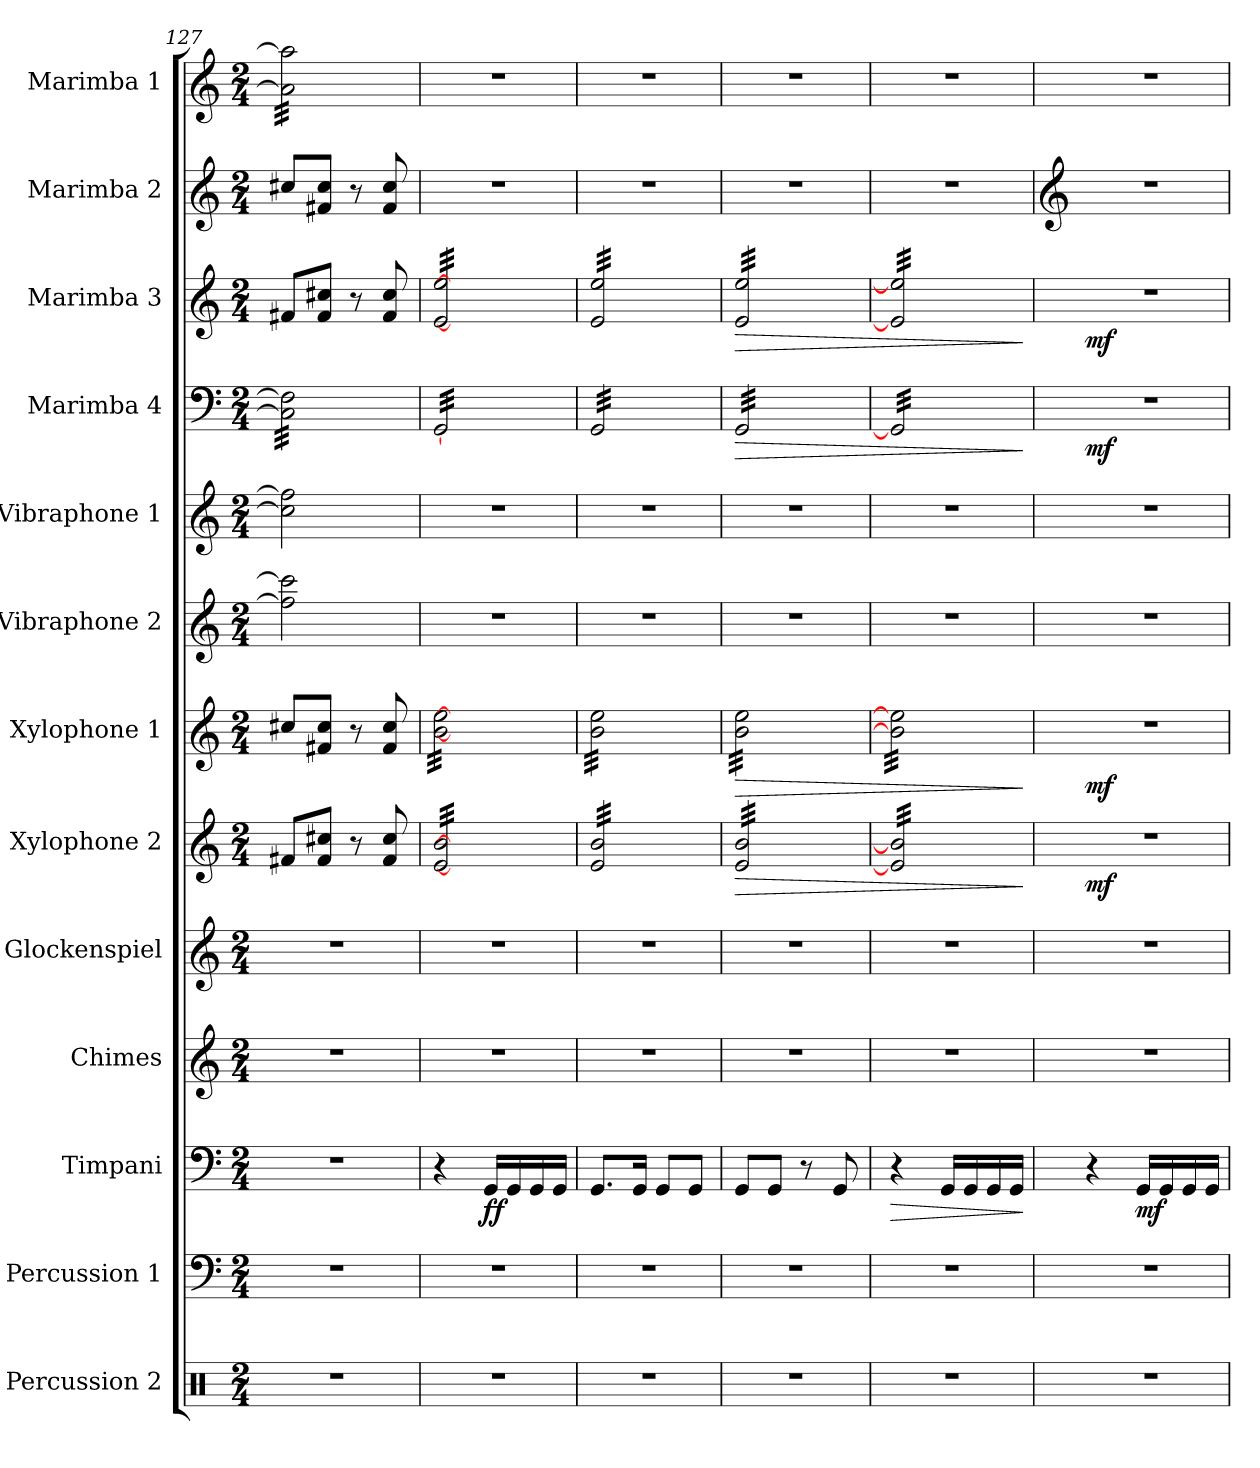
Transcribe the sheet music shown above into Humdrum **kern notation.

**kern	**kern	**kern	**dynam	**kern	**kern	**kern	**dynam	**kern	**dynam	**kern	**kern	**kern	**dynam	**kern	**dynam	**kern	**kern
*part13	*part12	*part11	*part11	*part10	*part9	*part8	*part8	*part7	*part7	*part6	*part5	*part4	*part4	*part3	*part3	*part2	*part1
*staff13	*staff12	*staff11	*staff11	*staff10	*staff9	*staff8	*staff8	*staff7	*staff7	*staff6	*staff5	*staff4	*staff4	*staff3	*staff3	*staff2	*staff1
*I"Percussion 2	*I"Percussion 1	*I"Timpani	*	*I"Chimes	*I"Glockenspiel	*I"Xylophone 2	*	*I"Xylophone 1	*	*I"Vibraphone 2	*I"Vibraphone 1	*I"Marimba 4	*	*I"Marimba 3	*	*I"Marimba 2	*I"Marimba 1
*I'Perc 2	*I'Perc 1	*I'Timp.	*	*I'Chm.	*I'Glk.	*I'X2	*	*I'X1	*	*I'V2	*I'V1	*I'M4	*	*I'M3	*	*I'M2	*I'M1
*clefX	*clefF4	*clefF4	*	*clefG2	*clefG2	*clefG2	*	*clefG2	*	*clefG2	*clefG2	*clefF4	*	*clefG2	*	*clefG2	*clefG2
*	*	*	*	*	*ITrd-14c-24	*ITrd-7c-12	*	*ITrd-7c-12	*	*	*	*	*	*	*	*	*
*k[]	*k[]	*k[]	*	*k[]	*k[]	*k[]	*	*k[]	*	*k[]	*k[]	*k[]	*	*k[]	*	*k[]	*k[]
*M2/4	*M2/4	*M2/4	*	*M2/4	*M2/4	*M2/4	*	*M2/4	*	*M2/4	*M2/4	*M2/4	*	*M2/4	*	*M2/4	*M2/4
=127	=127	=127	=127	=127	=127	=127	=127	=127	=127	=127	=127	=127	=127	=127	=127	=127	=127
*	*	*	*	*	*	*	*	*	*	*	*	*tremolo	*	*	*	*	*
*	*	*	*	*	*	*	*	*	*	*	*	*	*	*	*	*	*tremolo
2r	2r	2r	.	2r	2r	8ff#X/L	.	8ccc#X/L	.	2ff#\] 2ccc#\]	2cc#\] 2ff#\]	32C#\] 32F#\]LLL	.	8f#X/L	.	8cc#X/L	32a#\] 32aa#\]LLL
.	.	.	.	.	.	.	.	.	.	.	.	32C#\ 32F#\	.	.	.	.	32a#\ 32aa#\
.	.	.	.	.	.	.	.	.	.	.	.	32C#\ 32F#\	.	.	.	.	32a#\ 32aa#\
.	.	.	.	.	.	.	.	.	.	.	.	32C#\ 32F#\	.	.	.	.	32a#\ 32aa#\
.	.	.	.	.	.	8ff#/ 8ccc#X/J	.	8ff#X/ 8ccc#/J	.	.	.	32C#\ 32F#\	.	8f#/ 8cc#X/J	.	8f#X/ 8cc#/J	32a#\ 32aa#\
.	.	.	.	.	.	.	.	.	.	.	.	32C#\ 32F#\	.	.	.	.	32a#\ 32aa#\
.	.	.	.	.	.	.	.	.	.	.	.	32C#\ 32F#\	.	.	.	.	32a#\ 32aa#\
.	.	.	.	.	.	.	.	.	.	.	.	32C#\ 32F#\	.	.	.	.	32a#\ 32aa#\
.	.	.	.	.	.	8r	.	8r	.	.	.	32C#\ 32F#\	.	8r	.	8r	32a#\ 32aa#\
.	.	.	.	.	.	.	.	.	.	.	.	32C#\ 32F#\	.	.	.	.	32a#\ 32aa#\
.	.	.	.	.	.	.	.	.	.	.	.	32C#\ 32F#\	.	.	.	.	32a#\ 32aa#\
.	.	.	.	.	.	.	.	.	.	.	.	32C#\ 32F#\	.	.	.	.	32a#\ 32aa#\
.	.	.	.	.	.	8ff#/ 8ccc#/	.	8ff#/ 8ccc#/	.	.	.	32C#\ 32F#\	.	8f#/ 8cc#/	.	8f#/ 8cc#/	32a#\ 32aa#\
.	.	.	.	.	.	.	.	.	.	.	.	32C#\ 32F#\	.	.	.	.	32a#\ 32aa#\
.	.	.	.	.	.	.	.	.	.	.	.	32C#\ 32F#\	.	.	.	.	32a#\ 32aa#\
.	.	.	.	.	.	.	.	.	.	.	.	32C#\ 32F#\JJJ	.	.	.	.	32a#\ 32aa#\JJJ
*	*	*	*	*	*	*	*	*	*	*	*	*	*	*	*	*	*Xtremolo
=128	=128	=128	=128	=128	=128	=128	=128	=128	=128	=128	=128	=128	=128	=128	=128	=128	=128
*	*	*	*	*	*	*tremolo	*	*	*	*	*	*	*	*	*	*	*
*	*	*	*	*	*	*	*	*tremolo	*	*	*	*	*	*	*	*	*
*	*	*	*	*	*	*	*	*	*	*	*	*	*	*tremolo	*	*	*
2r	2r	4r	.	2r	2r	[32ee/ [32bb/LLL	.	[32bb\ [32eee\LLL	.	2r	2r	[32GG/LLL	.	[32e/ [32ee/LLL	.	2r	2r
.	.	.	.	.	.	32ee/ 32bb/	.	32bb\ 32eee\	.	.	.	32GG/	.	32e/ 32ee/	.	.	.
.	.	.	.	.	.	32ee/ 32bb/	.	32bb\ 32eee\	.	.	.	32GG/	.	32e/ 32ee/	.	.	.
.	.	.	.	.	.	32ee/ 32bb/	.	32bb\ 32eee\	.	.	.	32GG/	.	32e/ 32ee/	.	.	.
.	.	.	.	.	.	32ee/ 32bb/	.	32bb\ 32eee\	.	.	.	32GG/	.	32e/ 32ee/	.	.	.
.	.	.	.	.	.	32ee/ 32bb/	.	32bb\ 32eee\	.	.	.	32GG/	.	32e/ 32ee/	.	.	.
.	.	.	.	.	.	32ee/ 32bb/	.	32bb\ 32eee\	.	.	.	32GG/	.	32e/ 32ee/	.	.	.
.	.	.	.	.	.	32ee/ 32bb/	.	32bb\ 32eee\	.	.	.	32GG/	.	32e/ 32ee/	.	.	.
!	!	!	!LO:DY:b	!	!	!	!	!	!	!	!	!	!	!	!	!	!
.	.	16GG/LL	ff	.	.	32ee/ 32bb/	.	32bb\ 32eee\	.	.	.	32GG/	.	32e/ 32ee/	.	.	.
.	.	.	.	.	.	32ee/ 32bb/	.	32bb\ 32eee\	.	.	.	32GG/	.	32e/ 32ee/	.	.	.
.	.	16GG/	.	.	.	32ee/ 32bb/	.	32bb\ 32eee\	.	.	.	32GG/	.	32e/ 32ee/	.	.	.
.	.	.	.	.	.	32ee/ 32bb/	.	32bb\ 32eee\	.	.	.	32GG/	.	32e/ 32ee/	.	.	.
.	.	16GG/	.	.	.	32ee/ 32bb/	.	32bb\ 32eee\	.	.	.	32GG/	.	32e/ 32ee/	.	.	.
.	.	.	.	.	.	32ee/ 32bb/	.	32bb\ 32eee\	.	.	.	32GG/	.	32e/ 32ee/	.	.	.
.	.	16GG/JJ	.	.	.	32ee/ 32bb/	.	32bb\ 32eee\	.	.	.	32GG/	.	32e/ 32ee/	.	.	.
.	.	.	.	.	.	32ee/ 32bb/JJJ	.	32bb\ 32eee\JJJ	.	.	.	32GG/JJJ	.	32e/ 32ee/JJJ	.	.	.
=129	=129	=129	=129	=129	=129	=129	=129	=129	=129	=129	=129	=129	=129	=129	=129	=129	=129
2r	2r	8.GG/L	.	2r	2r	32ee/ 32bb/LLL	.	32bb\ 32eee\LLL	.	2r	2r	32GG/LLL	.	32e/ 32ee/LLL	.	2r	2r
.	.	.	.	.	.	32ee/ 32bb/	.	32bb\ 32eee\	.	.	.	32GG/	.	32e/ 32ee/	.	.	.
.	.	.	.	.	.	32ee/ 32bb/	.	32bb\ 32eee\	.	.	.	32GG/	.	32e/ 32ee/	.	.	.
.	.	.	.	.	.	32ee/ 32bb/	.	32bb\ 32eee\	.	.	.	32GG/	.	32e/ 32ee/	.	.	.
.	.	.	.	.	.	32ee/ 32bb/	.	32bb\ 32eee\	.	.	.	32GG/	.	32e/ 32ee/	.	.	.
.	.	.	.	.	.	32ee/ 32bb/	.	32bb\ 32eee\	.	.	.	32GG/	.	32e/ 32ee/	.	.	.
.	.	16GG/Jk	.	.	.	32ee/ 32bb/	.	32bb\ 32eee\	.	.	.	32GG/	.	32e/ 32ee/	.	.	.
.	.	.	.	.	.	32ee/ 32bb/	.	32bb\ 32eee\	.	.	.	32GG/	.	32e/ 32ee/	.	.	.
.	.	8GG/L	.	.	.	32ee/ 32bb/	.	32bb\ 32eee\	.	.	.	32GG/	.	32e/ 32ee/	.	.	.
.	.	.	.	.	.	32ee/ 32bb/	.	32bb\ 32eee\	.	.	.	32GG/	.	32e/ 32ee/	.	.	.
.	.	.	.	.	.	32ee/ 32bb/	.	32bb\ 32eee\	.	.	.	32GG/	.	32e/ 32ee/	.	.	.
.	.	.	.	.	.	32ee/ 32bb/	.	32bb\ 32eee\	.	.	.	32GG/	.	32e/ 32ee/	.	.	.
.	.	8GG/J	.	.	.	32ee/ 32bb/	.	32bb\ 32eee\	.	.	.	32GG/	.	32e/ 32ee/	.	.	.
.	.	.	.	.	.	32ee/ 32bb/	.	32bb\ 32eee\	.	.	.	32GG/	.	32e/ 32ee/	.	.	.
.	.	.	.	.	.	32ee/ 32bb/	.	32bb\ 32eee\	.	.	.	32GG/	.	32e/ 32ee/	.	.	.
.	.	.	.	.	.	32ee/ 32bb/JJJ	.	32bb\ 32eee\JJJ	.	.	.	32GG/JJJ	.	32e/ 32ee/JJJ	.	.	.
=130	=130	=130	=130	=130	=130	=130	=130	=130	=130	=130	=130	=130	=130	=130	=130	=130	=130
!	!	!	!	!	!	!	!LO:HP:b	!	!LO:HP:b	!	!	!	!LO:HP:b	!	!LO:HP:b	!	!
2r	2r	8GG/L	.	2r	2r	32ee/ 32bb/LLL	>	32bb\ 32eee\LLL	>	2r	2r	32GG/LLL	>	32e/ 32ee/LLL	>	2r	2r
.	.	.	.	.	.	32ee/ 32bb/	.	32bb\ 32eee\	.	.	.	32GG/	.	32e/ 32ee/	.	.	.
.	.	.	.	.	.	32ee/ 32bb/	.	32bb\ 32eee\	.	.	.	32GG/	.	32e/ 32ee/	.	.	.
.	.	.	.	.	.	32ee/ 32bb/	.	32bb\ 32eee\	.	.	.	32GG/	.	32e/ 32ee/	.	.	.
.	.	8GG/J	.	.	.	32ee/ 32bb/	.	32bb\ 32eee\	.	.	.	32GG/	.	32e/ 32ee/	.	.	.
.	.	.	.	.	.	32ee/ 32bb/	.	32bb\ 32eee\	.	.	.	32GG/	.	32e/ 32ee/	.	.	.
.	.	.	.	.	.	32ee/ 32bb/	.	32bb\ 32eee\	.	.	.	32GG/	.	32e/ 32ee/	.	.	.
.	.	.	.	.	.	32ee/ 32bb/	.	32bb\ 32eee\	.	.	.	32GG/	.	32e/ 32ee/	.	.	.
.	.	8r	.	.	.	32ee/ 32bb/	.	32bb\ 32eee\	.	.	.	32GG/	.	32e/ 32ee/	.	.	.
.	.	.	.	.	.	32ee/ 32bb/	.	32bb\ 32eee\	.	.	.	32GG/	.	32e/ 32ee/	.	.	.
.	.	.	.	.	.	32ee/ 32bb/	.	32bb\ 32eee\	.	.	.	32GG/	.	32e/ 32ee/	.	.	.
.	.	.	.	.	.	32ee/ 32bb/	.	32bb\ 32eee\	.	.	.	32GG/	.	32e/ 32ee/	.	.	.
.	.	8GG/	.	.	.	32ee/ 32bb/	.	32bb\ 32eee\	.	.	.	32GG/	.	32e/ 32ee/	.	.	.
.	.	.	.	.	.	32ee/ 32bb/	.	32bb\ 32eee\	.	.	.	32GG/	.	32e/ 32ee/	.	.	.
.	.	.	.	.	.	32ee/ 32bb/	.	32bb\ 32eee\	.	.	.	32GG/	.	32e/ 32ee/	.	.	.
.	.	.	.	.	.	32ee/ 32bb/JJJ	.	32bb\ 32eee\JJJ	.	.	.	32GG/JJJ	.	32e/ 32ee/JJJ	.	.	.
=131	=131	=131	=131	=131	=131	=131	=131	=131	=131	=131	=131	=131	=131	=131	=131	=131	=131
!	!	!	!LO:HP:b	!	!	!	!	!	!	!	!	!	!	!	!	!	!
2r	2r	4r	>	2r	2r	32ee/] 32bb/]LLL	.	32bb\] 32eee\]LLL	.	2r	2r	32GG/]LLL	.	32e/] 32ee/]LLL	.	2r	2r
.	.	.	.	.	.	32ee/ 32bb/	.	32bb\ 32eee\	.	.	.	32GG/	.	32e/ 32ee/	.	.	.
.	.	.	.	.	.	32ee/ 32bb/	.	32bb\ 32eee\	.	.	.	32GG/	.	32e/ 32ee/	.	.	.
.	.	.	.	.	.	32ee/ 32bb/	.	32bb\ 32eee\	.	.	.	32GG/	.	32e/ 32ee/	.	.	.
.	.	.	.	.	.	32ee/ 32bb/	.	32bb\ 32eee\	.	.	.	32GG/	.	32e/ 32ee/	.	.	.
.	.	.	.	.	.	32ee/ 32bb/	.	32bb\ 32eee\	.	.	.	32GG/	.	32e/ 32ee/	.	.	.
.	.	.	.	.	.	32ee/ 32bb/	.	32bb\ 32eee\	.	.	.	32GG/	.	32e/ 32ee/	.	.	.
.	.	.	.	.	.	32ee/ 32bb/	.	32bb\ 32eee\	.	.	.	32GG/	.	32e/ 32ee/	.	.	.
.	.	16GG/LL	.	.	.	32ee/ 32bb/	.	32bb\ 32eee\	.	.	.	32GG/	.	32e/ 32ee/	.	.	.
.	.	.	.	.	.	32ee/ 32bb/	.	32bb\ 32eee\	.	.	.	32GG/	.	32e/ 32ee/	.	.	.
.	.	16GG/	.	.	.	32ee/ 32bb/	.	32bb\ 32eee\	.	.	.	32GG/	.	32e/ 32ee/	.	.	.
.	.	.	.	.	.	32ee/ 32bb/	.	32bb\ 32eee\	.	.	.	32GG/	.	32e/ 32ee/	.	.	.
.	.	16GG/	.	.	.	32ee/ 32bb/	.	32bb\ 32eee\	.	.	.	32GG/	.	32e/ 32ee/	.	.	.
.	.	.	.	.	.	32ee/ 32bb/	.	32bb\ 32eee\	.	.	.	32GG/	.	32e/ 32ee/	.	.	.
.	.	16GG/JJ	.	.	.	32ee/ 32bb/	.	32bb\ 32eee\	.	.	.	32GG/	.	32e/ 32ee/	.	.	.
.	.	.	.	.	.	32ee/ 32bb/JJJ	.	32bb\ 32eee\JJJ	.	.	.	32GG/JJJ	.	32e/ 32ee/JJJ	.	.	.
*	*	*	*	*	*	*	*	*	*	*	*	*	*	*Xtremolo	*	*	*
*	*	*	*	*	*	*	*	*	*	*	*	*Xtremolo	*	*	*	*	*
*	*	*	*	*	*	*	*	*Xtremolo	*	*	*	*	*	*	*	*	*
*	*	*	*	*	*	*Xtremolo	*	*	*	*	*	*	*	*	*	*	*
.	.	.	]	.	.	.	]	.	]	.	.	.	]	.	]	.	.
=132	=132	=132	=132	=132	=132	=132	=132	=132	=132	=132	=132	=132	=132	=132	=132	=132	=132
*	*	*	*	*	*	*	*	*	*	*	*	*	*	*	*	*clefG2	*
!	!	!	!	!	!	!	!LO:DY:b	!	!LO:DY:b	!	!	!	!LO:DY:b	!	!LO:DY:b	!	!
2r	2r	4r	.	2r	2r	2r	mf	2r	mf	2r	2r	2r	mf	2r	mf	2r	2r
!	!	!	!LO:DY:b	!	!	!	!	!	!	!	!	!	!	!	!	!	!
.	.	16GG/LL	mf	.	.	.	.	.	.	.	.	.	.	.	.	.	.
.	.	16GG/	.	.	.	.	.	.	.	.	.	.	.	.	.	.	.
.	.	16GG/	.	.	.	.	.	.	.	.	.	.	.	.	.	.	.
.	.	16GG/JJ	.	.	.	.	.	.	.	.	.	.	.	.	.	.	.
=	=	=	=	=	=	=	=	=	=	=	=	=	=	=	=	=	=
*-	*-	*-	*-	*-	*-	*-	*-	*-	*-	*-	*-	*-	*-	*-	*-	*-	*-
